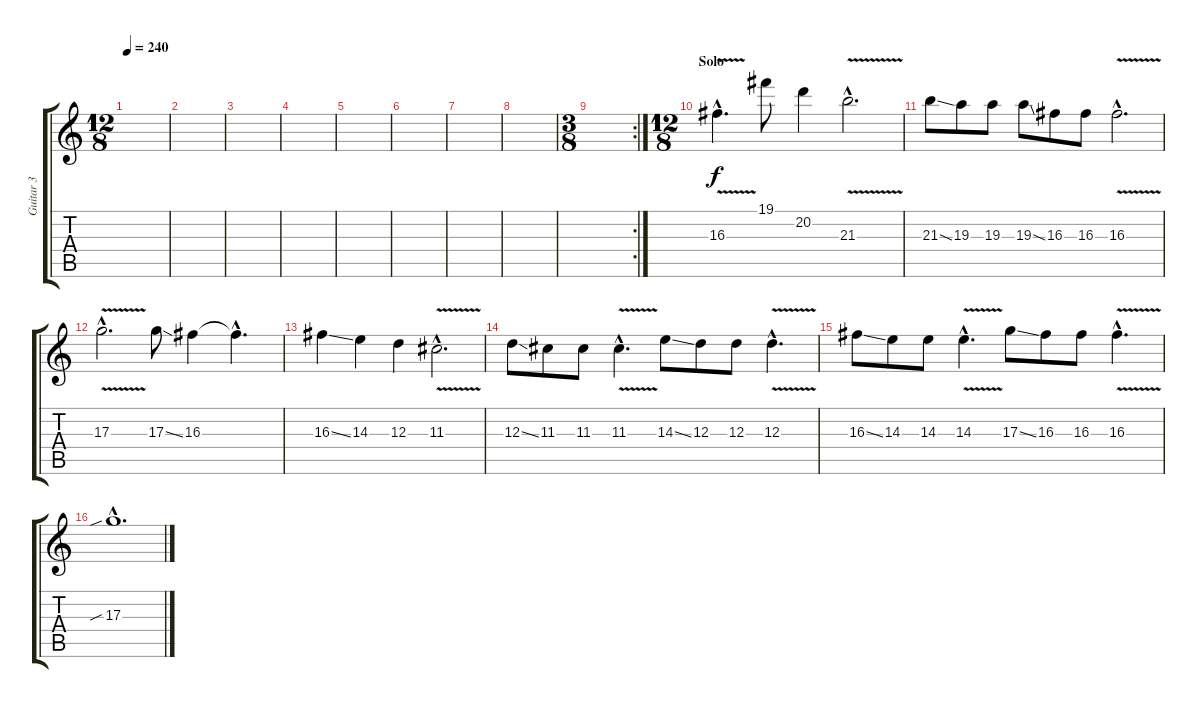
\track ("Guitar 3" "Guitar 3") {instrument distortionguitar}
\staff {score tabs}
\tuning (B3 Gb3 D3 A2 E2 B1) {hide}
\ts (12 8)
\tempo 240
\clef g2
\ks c
|
|
|
|
|
|
|
|
\rc 2
\ts (3 8)
|
\ts (12 8)
\section ("" "Solo")
16.3{v hac}.4{d} 19.1.8 20.2.4 21.3{v hac}.2{d} |
21.3{ss}.8 19.3.8 19.3.8 19.3{ss}.8 16.3.8 16.3.8 16.3{v hac}.2{d} |
17.3{v hac}.2{d} 17.3{ss}.8 16.3.4 16.3{hac t}.4{d} |
16.3{ss}.4 14.3.4 12.3.4 11.3{v hac}.2{d} |
12.3{ss}.8 11.3.8 11.3.8 11.3{v hac}.4{d} 14.3{ss}.8 12.3.8 12.3.8 12.3{v hac}.4{d} |
16.3{ss}.8 14.3.8 14.3.8 14.3{v hac}.4{d} 17.3{ss}.8 16.3.8 16.3.8 16.3{v hac}.4{d} |
17.3{sib hac}.1{d}
